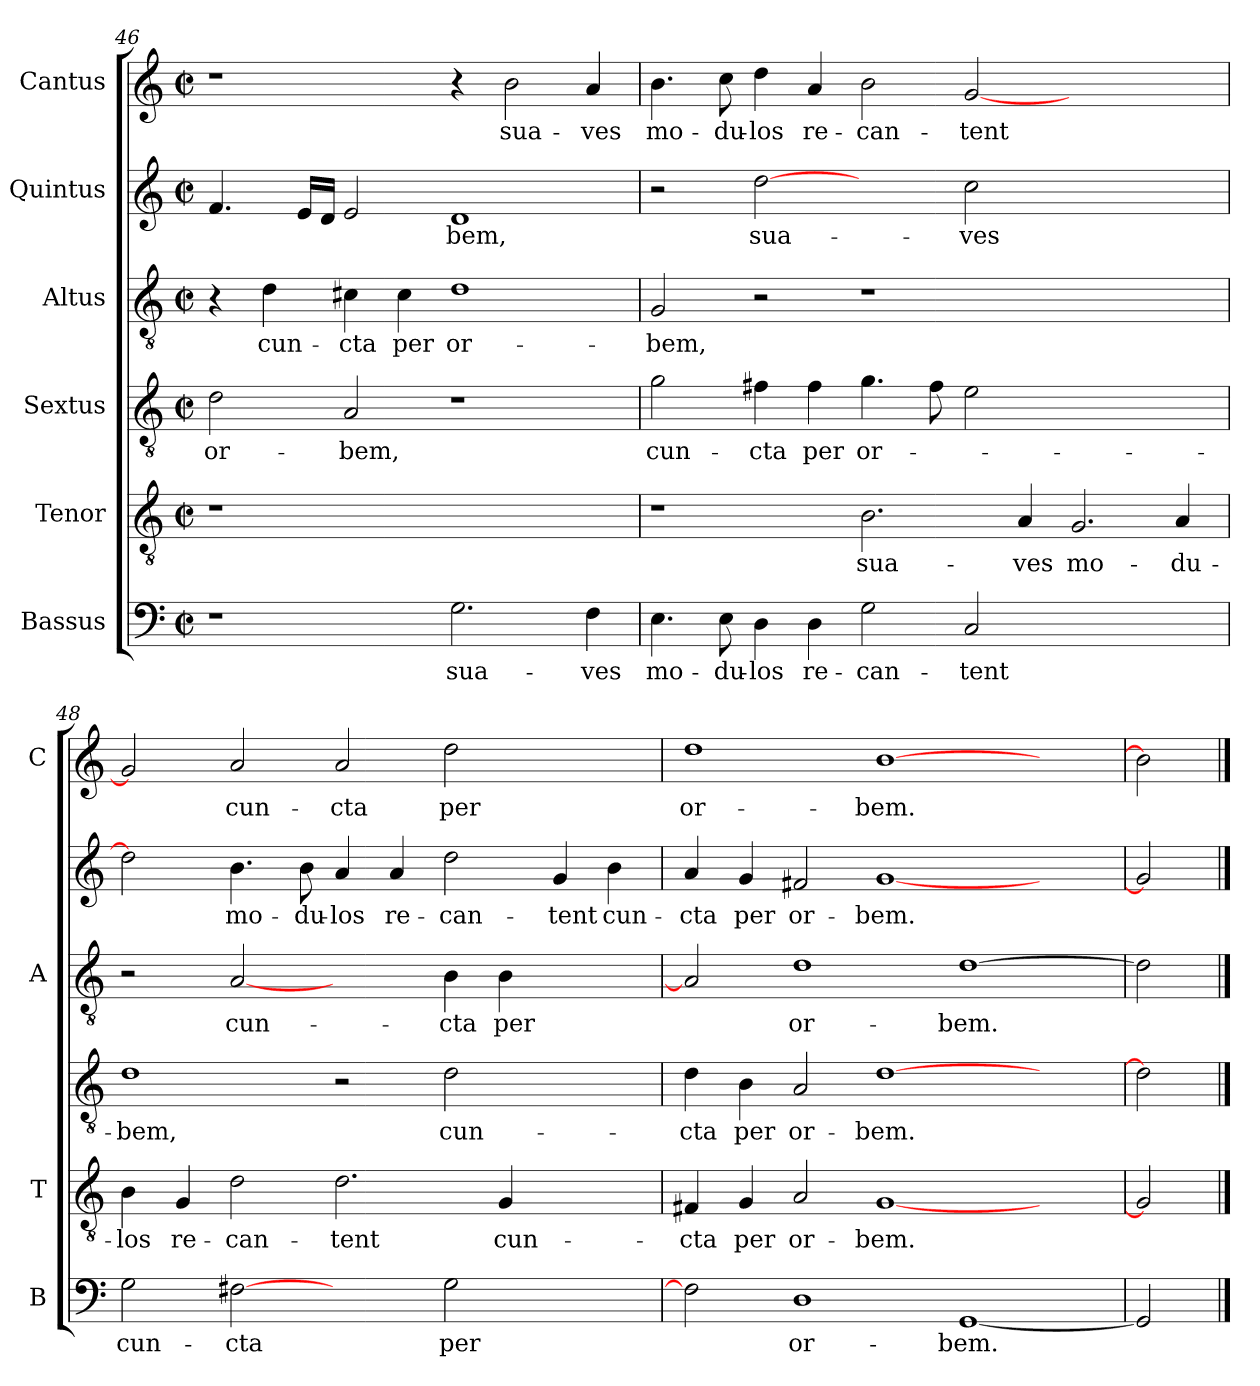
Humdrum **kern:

**kern	**text	**kern	**text	**kern	**text	**kern	**text	**kern	**text	**kern	**text
*part6	*part6	*part5	*part5	*part4	*part4	*part3	*part3	*part2	*part2	*part1	*part1
*staff6	*staff6	*staff5	*staff5	*staff4	*staff4	*staff3	*staff3	*staff2	*staff2	*staff1	*staff1
*I"Bassus	*	*I"Tenor	*	*I"Sextus	*	*I"Altus	*	*I"Quintus	*	*I"Cantus	*
*I'B	*	*I'T	*	*	*	*I'A	*	*	*	*I'C	*
!!LO:LB:g=z
*clefF4	*	*clefGv2	*	*clefGv2	*	*clefGv2	*	*clefG2	*	*clefG2	*
*k[]	*	*k[]	*	*k[]	*	*k[]	*	*k[]	*	*k[]	*
*C:	*	*C:	*	*C:	*	*C:	*	*C:	*	*C:	*
*M2/2	*	*M2/2	*	*M2/2	*	*M2/2	*	*M2/2	*	*M2/2	*
*met(c|)	*	*met(c|)	*	*met(c|)	*	*met(c|)	*	*met(c|)	*	*met(c|)	*
=46	=46	=46	=46	=46	=46	=46	=46	=46	=46	=46	=46
1r	.	1r	.	2d\	or-	4r	.	4.f/	.	1r	.
.	.	.	.	.	.	4d\	cun-	.	.	.	.
.	.	.	.	.	.	.	.	16e/LL	.	.	.
.	.	.	.	.	.	.	.	16d/JJ	.	.	.
.	.	.	.	2A/	-bem,	4c#X\	-cta	2e/	.	.	.
.	.	.	.	.	.	4c#\	per	.	.	.	.
2.G\	sua-	1ryy	.	1r	.	1d	or-	1d	-bem,	4r	.
.	.	.	.	.	.	.	.	.	.	2b\	sua-
4F\	-ves	.	.	.	.	.	.	.	.	4a/	-ves
=47	=47	=47	=47	=47	=47	=47	=47	=47	=47	=47	=47
4.E\	mo-	1r	.	2g\	cun-	2G/	-bem,	2r	.	4.b\	mo-
8E\	-du-	.	.	.	.	.	.	.	.	8cc\	-du-
4D\	-los	.	.	4f#X\	-cta	2r	.	[2dd	sua-	4dd\	-los
4D\	re-	.	.	4f#\	per	.	.	.	.	4a/	re-
2G\	-can-	2.B\	sua-	4.g\	or-	1r	.	2ryy	.	2b\	-can-
.	.	.	.	8f#\	.	.	.	.	.	.	.
2C/	-tent	.	.	2e\	.	.	.	2cc\	-ves	[2g/	-tent
.	.	4A/	-ves	.	.	.	.	.	.	.	.
1ryy	.	2.G/	mo-	1ryy	.	1ryy	.	1ryy	.	1ryy	.
.	.	4A/	-du-	.	.	.	.	.	.	.	.
=48	=48	=48	=48	=48	=48	=48	=48	=48	=48	=48	=48
2G\	cun-	4B\	-los	1d	-bem,	2r	.	2dd]	.	2g/]	.
.	.	4G/	re-	.	.	.	.	.	.	.	.
[2F#X	-cta	2d\	-can-	.	.	[2A	cun-	4.b\	mo-	2a/	cun-
.	.	.	.	.	.	.	.	8b\	-du-	.	.
2ryy	.	2.d\	-tent	2r	.	2ryy	.	4a/	-los	2a/	-cta
.	.	.	.	.	.	.	.	4a/	re-	.	.
2G\	per	.	.	2d\	cun-	4B\	-cta	2dd\	-can-	2dd\	per
.	.	4G/	cun-	.	.	4B\	per	.	.	.	.
2ryy	.	2ryy	.	2ryy	.	2ryy	.	4g/	-tent	2ryy	.
.	.	.	.	.	.	.	.	4b\	cun-	.	.
!!LO:PB:g=z
=49	=49	=49	=49	=49	=49	=49	=49	=49	=49	=49	=49
2F#]	.	4F#X/	-cta	4d\	-cta	2A]	.	4a/	-cta	1dd	or-
.	.	4G/	per	4B\	per	.	.	4g/	per	.	.
1D	or-	2A/	or-	2A/	or-	1d	or-	2f#X/	or-	.	.
.	.	[1G	-bem.	[1d	-bem.	.	.	[1g	-bem.	[1b	-bem.
[1GG	-bem.	.	.	.	.	[1d	-bem.	.	.	.	.
.	.	2ryy	.	2ryy	.	.	.	2ryy	.	2ryy	.
=50	=50	=50	=50	=50	=50	=50	=50	=50	=50	=50	=50
2GG/]	.	2G/]	.	2d\]	.	2d\]	.	2g/]	.	2b\]	.
==	==	==	==	==	==	==	==	==	==	==	==
*-	*-	*-	*-	*-	*-	*-	*-	*-	*-	*-	*-
